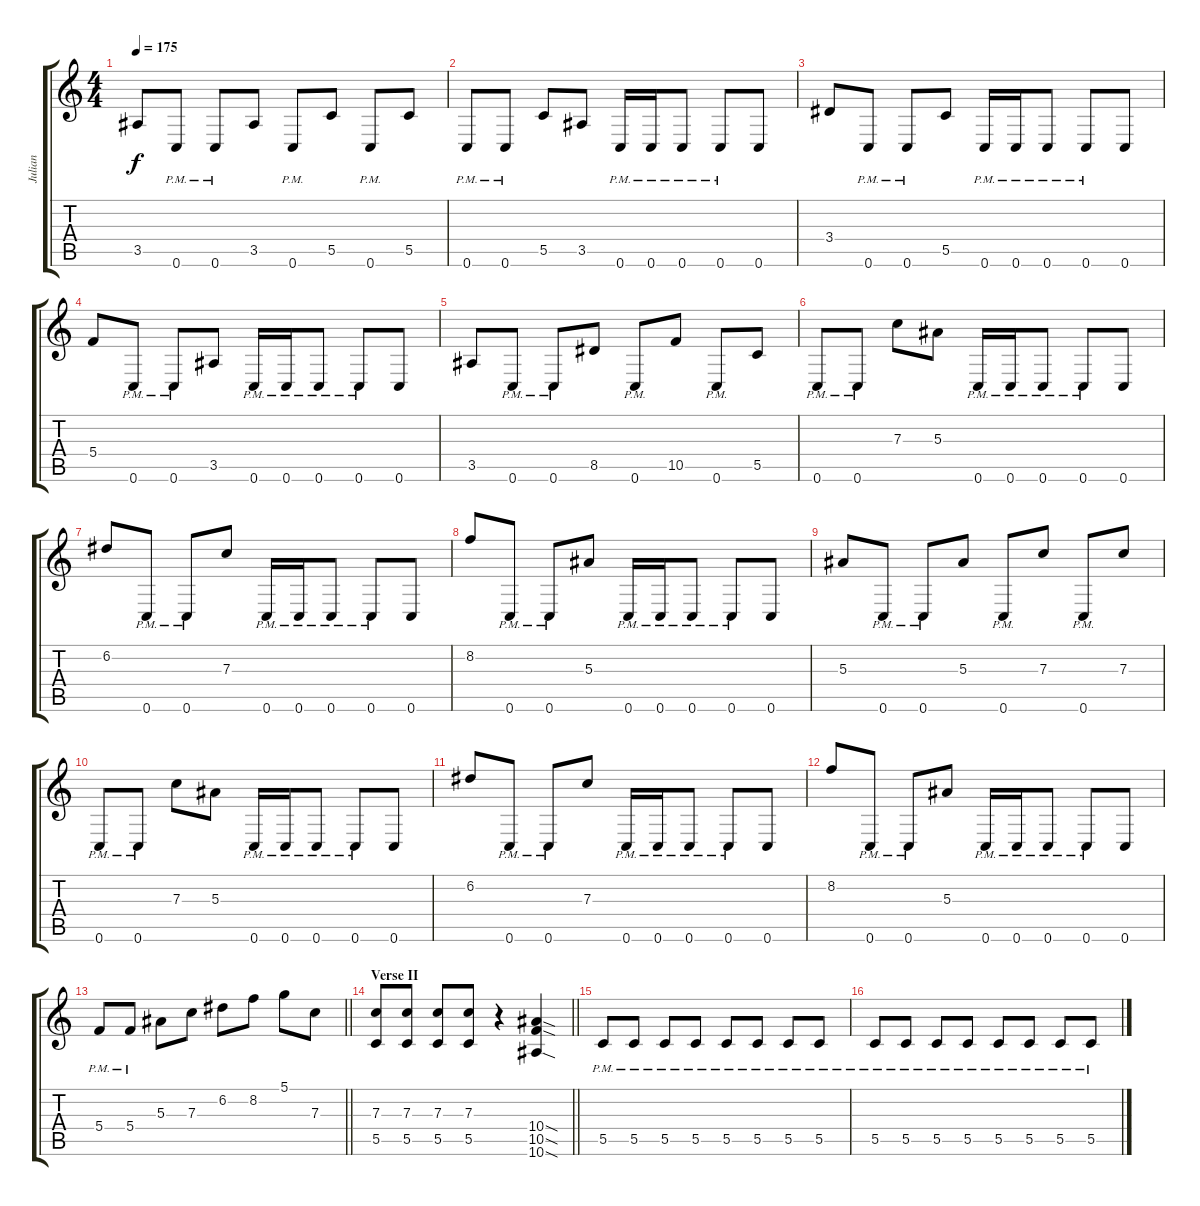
\track ("Julian" "Julian") {instrument distortionguitar}
\staff {score tabs}
\tuning (D4 A3 F3 C3 G2 C2) {hide}
\ts (4 4)
\tempo 175
\clef g2
\ks c
3.5.8{dy f} 0.6{pm}.8 0.6{pm}.8 3.5.8 0.6{pm}.8 5.5.8 0.6{pm}.8 5.5.8 |
0.6{pm}.8 0.6{pm}.8 5.5.8 3.5.8 0.6{pm}.16 0.6{pm}.16 0.6{pm}.8 0.6{pm}.8 0.6.8 |
3.4.8 0.6{pm}.8 0.6{pm}.8 5.5.8 0.6{pm}.16 0.6{pm}.16 0.6{pm}.8 0.6{pm}.8 0.6.8 |
5.4.8 0.6{pm}.8 0.6{pm}.8 3.5.8 0.6{pm}.16 0.6{pm}.16 0.6{pm}.8 0.6{pm}.8 0.6.8 |
3.5.8 0.6{pm}.8 0.6{pm}.8 8.5.8 0.6{pm}.8 10.5.8 0.6{pm}.8 5.5.8 |
0.6{pm}.8 0.6{pm}.8 7.3.8 5.3.8 0.6{pm}.16 0.6{pm}.16 0.6{pm}.8 0.6{pm}.8 0.6.8 |
6.2.8 0.6{pm}.8 0.6{pm}.8 7.3.8 0.6{pm}.16 0.6{pm}.16 0.6{pm}.8 0.6{pm}.8 0.6.8 |
8.2.8 0.6{pm}.8 0.6{pm}.8 5.3.8 0.6{pm}.16 0.6{pm}.16 0.6{pm}.8 0.6{pm}.8 0.6.8 |
5.3.8 0.6{pm}.8 0.6{pm}.8 5.3.8 0.6{pm}.8 7.3.8 0.6{pm}.8 7.3.8 |
0.6{pm}.8 0.6{pm}.8 7.3.8 5.3.8 0.6{pm}.16 0.6{pm}.16 0.6{pm}.8 0.6{pm}.8 0.6.8 |
6.2.8 0.6{pm}.8 0.6{pm}.8 7.3.8 0.6{pm}.16 0.6{pm}.16 0.6{pm}.8 0.6{pm}.8 0.6.8 |
8.2.8 0.6{pm}.8 0.6{pm}.8 5.3.8 0.6{pm}.16 0.6{pm}.16 0.6{pm}.8 0.6{pm}.8 0.6.8 |
\barLineRight lightlight
5.4{pm}.8 5.4{pm}.8 5.3.8 7.3.8 6.2.8 8.2.8 5.1.8 7.3.8 |
\section ("" "Verse II")
\barLineRight lightlight
(7.3 5.5).8 (7.3 5.5).8 (7.3 5.5).8 (7.3 5.5).8 r.4 (10.4{sod} 10.5{sod} 10.6{sod}).4 |
5.5{pm}.8 5.5{pm}.8 5.5{pm}.8 5.5{pm}.8 5.5{pm}.8 5.5{pm}.8 5.5{pm}.8 5.5{pm}.8 |
5.5{pm}.8 5.5{pm}.8 5.5{pm}.8 5.5{pm}.8 5.5{pm}.8 5.5{pm}.8 5.5{pm}.8 5.5{pm}.8
